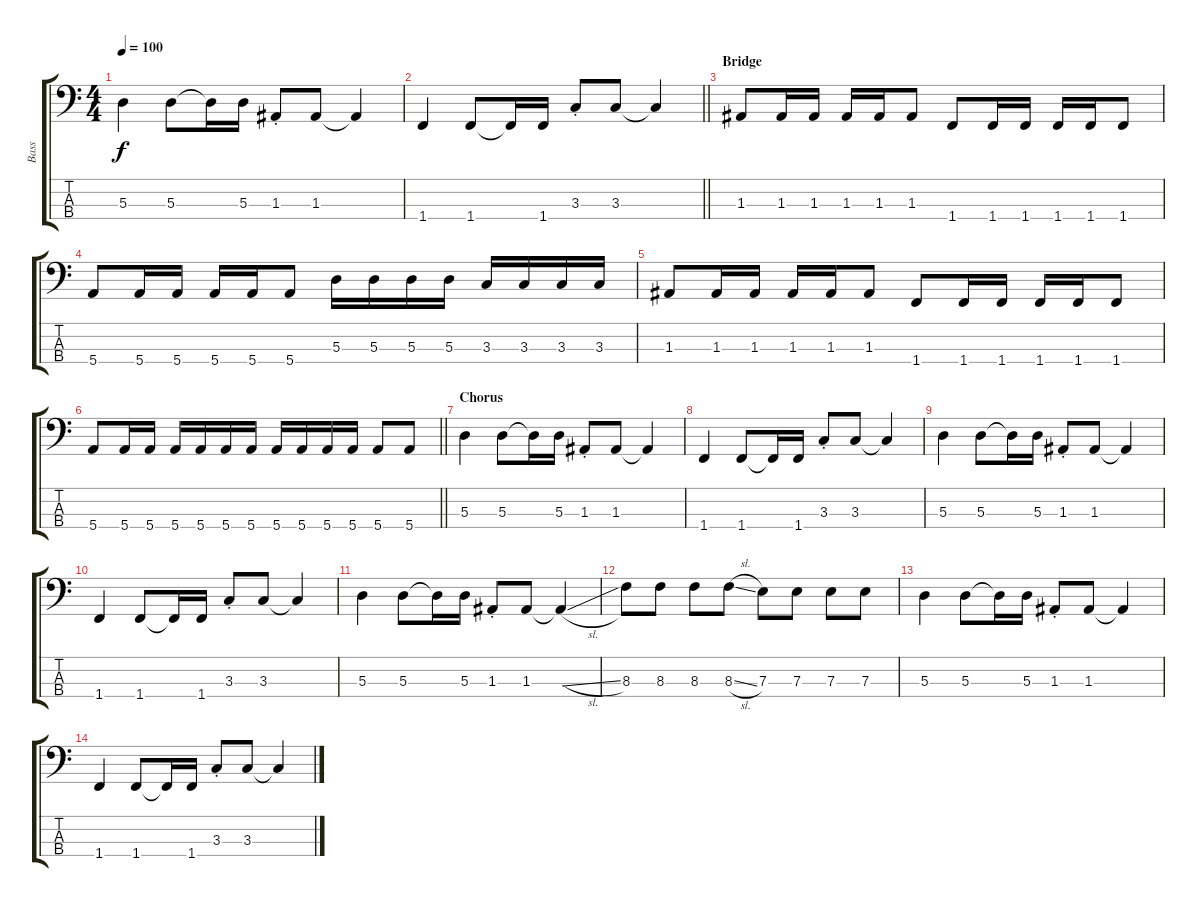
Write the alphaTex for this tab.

\track ("Bass" "Bass") {instrument electricbassfinger}
\staff {score tabs}
\tuning (G2 D2 A1 E1) {hide}
\ts (4 4)
\tempo 100
\clef f4
\ks c
5.3.4{dy f} 5.3.8 5.3{t}.16 5.3.16 1.3{st}.8 1.3.8 1.3{t}.4 |
\barLineRight lightlight
1.4.4 1.4.8 1.4{t}.16 1.4.16 3.3{st}.8 3.3.8 3.3{t}.4 |
\section ("" "Bridge")
1.3.8 1.3.16 1.3.16 1.3.16 1.3.16 1.3.8 1.4.8 1.4.16 1.4.16 1.4.16 1.4.16 1.4.8 |
5.4.8 5.4.16 5.4.16 5.4.16 5.4.16 5.4.8 5.3.16 5.3.16 5.3.16 5.3.16 3.3.16 3.3.16 3.3.16 3.3.16 |
1.3.8 1.3.16 1.3.16 1.3.16 1.3.16 1.3.8 1.4.8 1.4.16 1.4.16 1.4.16 1.4.16 1.4.8 |
\barLineRight lightlight
5.4.8 5.4.16 5.4.16 5.4.16 5.4.16 5.4.16 5.4.16 5.4.16 5.4.16 5.4.16 5.4.16 5.4.8 5.4.8 |
\section ("" "Chorus")
5.3.4 5.3.8 5.3{t}.16 5.3.16 1.3{st}.8 1.3.8 1.3{t}.4 |
1.4.4 1.4.8 1.4{t}.16 1.4.16 3.3{st}.8 3.3.8 3.3{t}.4 |
5.3.4 5.3.8 5.3{t}.16 5.3.16 1.3{st}.8 1.3.8 1.3{t}.4 |
1.4.4 1.4.8 1.4{t}.16 1.4.16 3.3{st}.8 3.3.8 3.3{t}.4 |
5.3.4 5.3.8 5.3{t}.16 5.3.16 1.3{st}.8 1.3.8 1.3{sl t}.4 |
8.3.8 8.3.8 8.3.8 8.3{sl}.8 7.3.8 7.3.8 7.3.8 7.3.8 |
5.3.4 5.3.8 5.3{t}.16 5.3.16 1.3{st}.8 1.3.8 1.3{t}.4 |
1.4.4 1.4.8 1.4{t}.16 1.4.16 3.3{st}.8 3.3.8 3.3{t}.4
